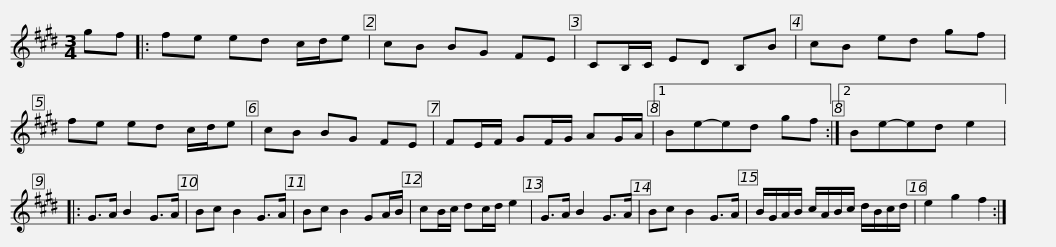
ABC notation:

X:1
L:1/8
M:3/4
I:linebreak $
K:E
V:1 treble
V:1
 gf |: fe ed c/d/e | cB BG FE | CB,/C/ ED B,B | cB ed gf | %5
 fe ed c/d/e | cB BG FE |$ FE/F/ GF/G/ AG/A/ |1 Be-ed gf :|2 Be-ed e2 |: %10
 G>A B2 G>A | Bc B2 G>A | Bc B2 GA/B/ | cB/c/ dc/d/ e2 |$ G>A B2 G>A | %15
 Bc B2 G>A | B/G/A/B/ c/A/B/c/ d/B/c/d/ | e2 g2 f2 :| %18
